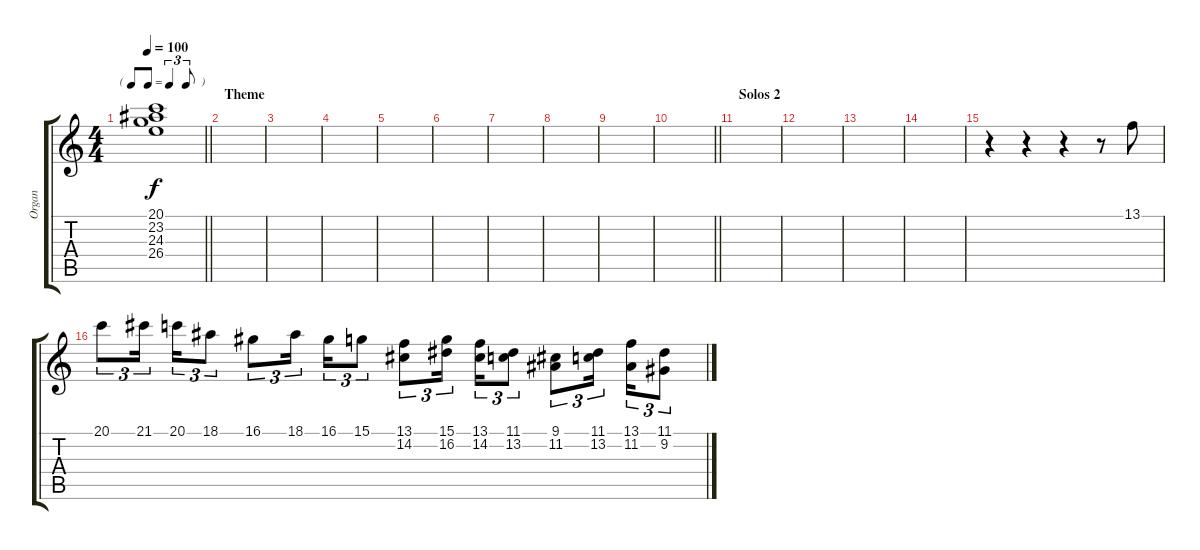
\track ("Organ" "Organ") {instrument rockorgan}
\staff {score tabs}
\tuning (E4 B3 G3 D3 A2 E2) {hide}
\ts (4 4)
\tf triplet8th
\tempo 100
\clef g2
\barLineRight lightlight
\ks c
(20.1 23.2 24.3 26.4).1{dy f} |
\section ("" "Theme")
|
|
|
|
|
|
|
|
\barLineRight lightlight
|
\section ("" "Solos 2")
|
|
|
|
r.4 r.4 r.4 r.8{volume 13} 13.1.8 |
20.1.8{tu (3 2)} 21.1.16{tu (3 2) beam splitsecondary} 20.1.16{tu (3 2)} 18.1.8{tu (3 2)} 16.1.8{tu (3 2)} 18.1.16{tu (3 2) beam splitsecondary} 16.1.16{tu (3 2)} 15.1.8{tu (3 2)} (13.1 14.2).8{tu (3 2)} (15.1 16.2).16{tu (3 2) beam splitsecondary} (13.1 14.2).16{tu (3 2)} (11.1 13.2).8{tu (3 2)} (9.1 11.2).8{tu (3 2)} (11.1 13.2).16{tu (3 2) beam splitsecondary} (13.1 11.2).16{tu (3 2)} (11.1 9.2).8{tu (3 2)}
